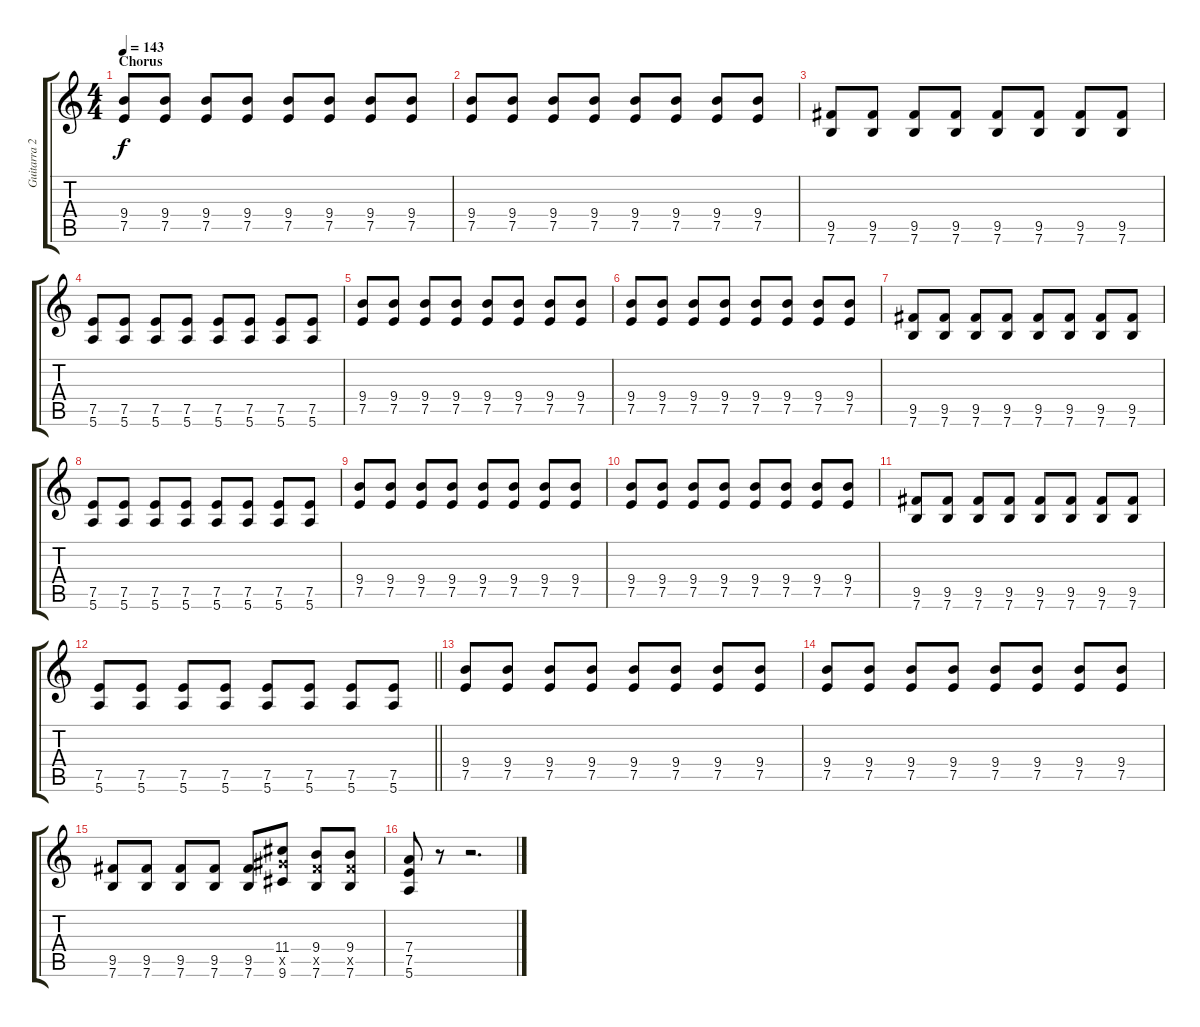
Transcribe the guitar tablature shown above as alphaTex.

\track ("Guitarra 2 - Erik" "Guitarra 2") {instrument distortionguitar}
\staff {score tabs}
\tuning (E4 B3 G3 D3 A2 E2) {hide}
\ts (4 4)
\section ("" "Chorus")
\tempo 143
\clef g2
\ks c
(9.4 7.5).8{dy f} (9.4 7.5).8 (9.4 7.5).8 (9.4 7.5).8 (9.4 7.5).8 (9.4 7.5).8 (9.4 7.5).8 (9.4 7.5).8 |
(9.4 7.5).8 (9.4 7.5).8 (9.4 7.5).8 (9.4 7.5).8 (9.4 7.5).8 (9.4 7.5).8 (9.4 7.5).8 (9.4 7.5).8 |
(9.5 7.6).8 (9.5 7.6).8 (9.5 7.6).8 (9.5 7.6).8 (9.5 7.6).8 (9.5 7.6).8 (9.5 7.6).8 (9.5 7.6).8 |
(7.5 5.6).8 (7.5 5.6).8 (7.5 5.6).8 (7.5 5.6).8 (7.5 5.6).8 (7.5 5.6).8 (7.5 5.6).8 (7.5 5.6).8 |
(9.4 7.5).8 (9.4 7.5).8 (9.4 7.5).8 (9.4 7.5).8 (9.4 7.5).8 (9.4 7.5).8 (9.4 7.5).8 (9.4 7.5).8 |
(9.4 7.5).8 (9.4 7.5).8 (9.4 7.5).8 (9.4 7.5).8 (9.4 7.5).8 (9.4 7.5).8 (9.4 7.5).8 (9.4 7.5).8 |
(9.5 7.6).8 (9.5 7.6).8 (9.5 7.6).8 (9.5 7.6).8 (9.5 7.6).8 (9.5 7.6).8 (9.5 7.6).8 (9.5 7.6).8 |
(7.5 5.6).8 (7.5 5.6).8 (7.5 5.6).8 (7.5 5.6).8 (7.5 5.6).8 (7.5 5.6).8 (7.5 5.6).8 (7.5 5.6).8 |
(9.4 7.5).8 (9.4 7.5).8 (9.4 7.5).8 (9.4 7.5).8 (9.4 7.5).8 (9.4 7.5).8 (9.4 7.5).8 (9.4 7.5).8 |
(9.4 7.5).8 (9.4 7.5).8 (9.4 7.5).8 (9.4 7.5).8 (9.4 7.5).8 (9.4 7.5).8 (9.4 7.5).8 (9.4 7.5).8 |
(9.5 7.6).8 (9.5 7.6).8 (9.5 7.6).8 (9.5 7.6).8 (9.5 7.6).8 (9.5 7.6).8 (9.5 7.6).8 (9.5 7.6).8 |
\barLineRight lightlight
(7.5 5.6).8 (7.5 5.6).8 (7.5 5.6).8 (7.5 5.6).8 (7.5 5.6).8 (7.5 5.6).8 (7.5 5.6).8 (7.5 5.6).8 |
(9.4 7.5).8 (9.4 7.5).8 (9.4 7.5).8 (9.4 7.5).8 (9.4 7.5).8 (9.4 7.5).8 (9.4 7.5).8 (9.4 7.5).8 |
(9.4 7.5).8 (9.4 7.5).8 (9.4 7.5).8 (9.4 7.5).8 (9.4 7.5).8 (9.4 7.5).8 (9.4 7.5).8 (9.4 7.5).8 |
(9.5 7.6).8 (9.5 7.6).8 (9.5 7.6).8 (9.5 7.6).8 (9.5 7.6).8 (11.4 11.5{x} 9.6).8 (9.4 9.5{x} 7.6).8 (9.4 9.5{x} 7.6).8 |
(7.4 7.5 5.6).8 r.8 r.2{d}
